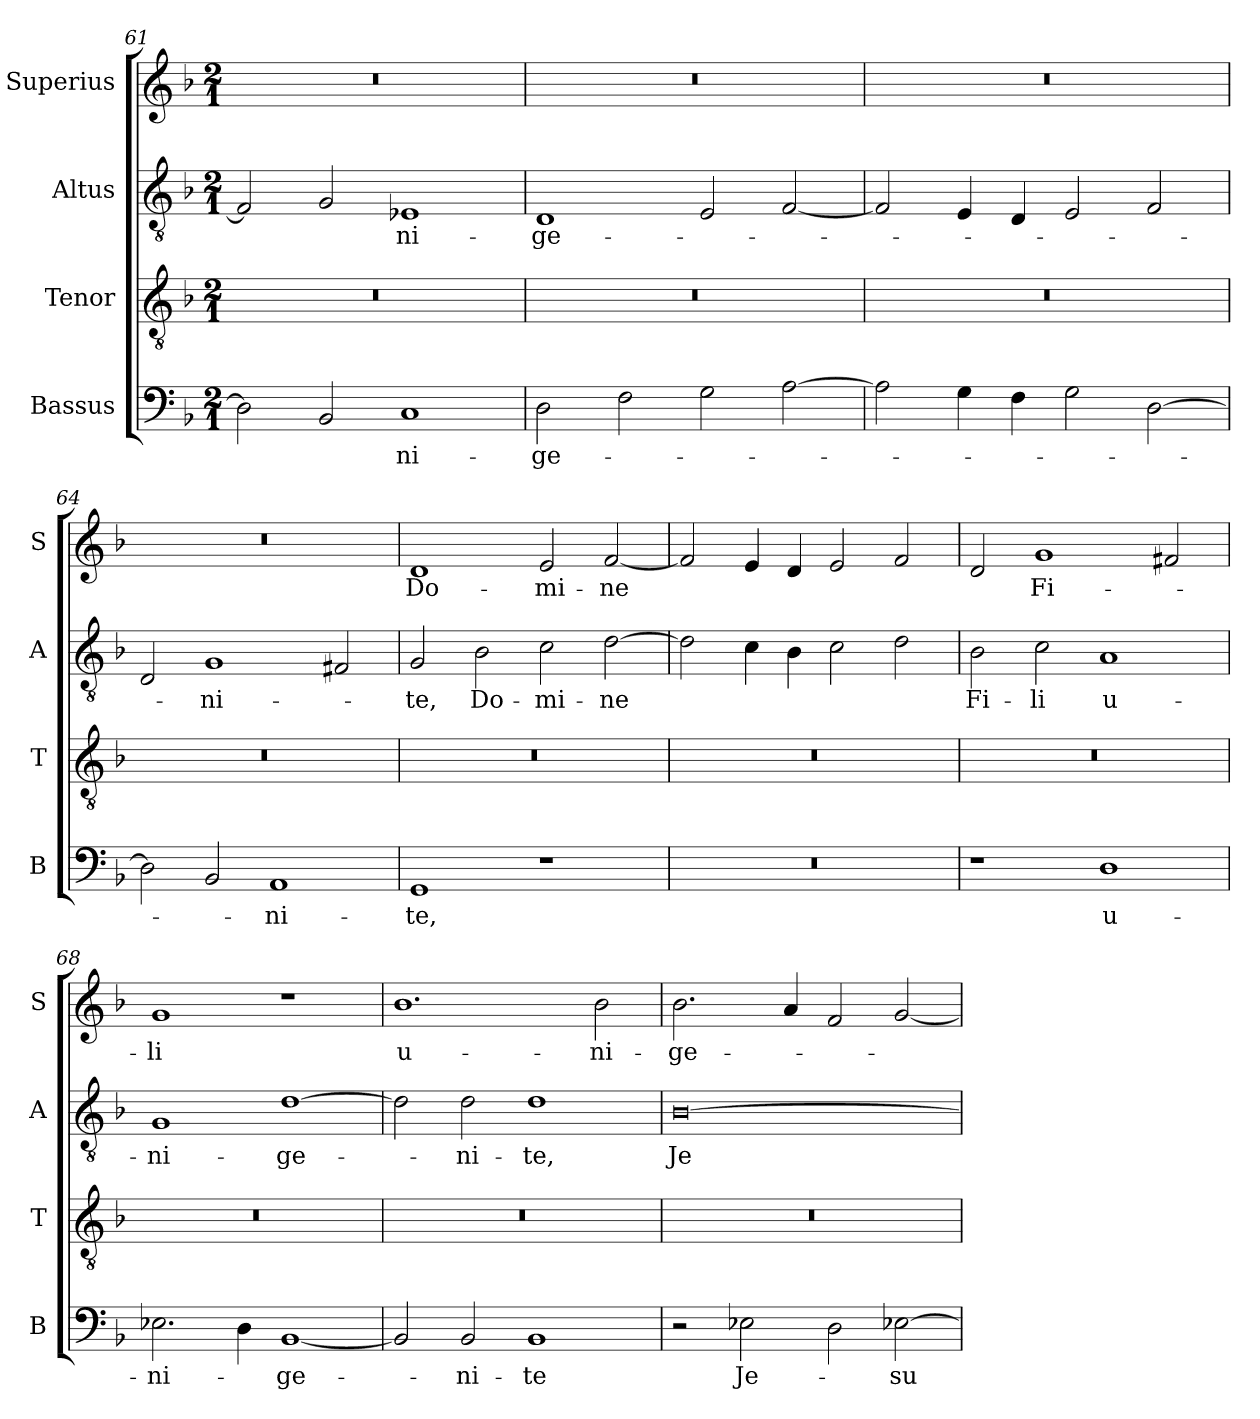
**kern	**text	**kern	**kern	**text	**kern	**text
*part4	*part4	*part3	*part2	*part2	*part1	*part1
*staff4	*staff4	*staff3	*staff2	*staff2	*staff1	*staff1
*I"Bassus	*	*I"Tenor	*I"Altus	*	*I"Superius	*
*I'B	*	*I'T	*I'A	*	*I'S	*
*clefF4	*	*clefGv2	*clefGv2	*	*clefG2	*
*k[b-]	*	*k[b-]	*k[b-]	*	*k[b-]	*
*M2/1	*	*M2/1	*M2/1	*	*M2/1	*
=61	=61	=61	=61	=61	=61	=61
2D]	.	0r	2F]	.	0r	.
2BB-	.	.	2G	.	.	.
!	!	!	!	!LO:LY:i	!	!
1C	-ni-	.	1E-X	-ni-	.	.
=62	=62	=62	=62	=62	=62	=62
!	!	!	!	!LO:LY:i	!	!
2D	-ge-	0r	1D	-ge-	0r	.
2F	.	.	.	.	.	.
2G	.	.	2E	.	.	.
[2A	.	.	[2F	.	.	.
=63	=63	=63	=63	=63	=63	=63
2A]	.	0r	2F]	.	0r	.
4G	.	.	4E	.	.	.
4F	.	.	4D	.	.	.
2G	.	.	2E	.	.	.
[2D	.	.	2F	.	.	.
=64	=64	=64	=64	=64	=64	=64
2D]	.	0r	2D	.	0r	.
!	!	!	!	!LO:LY:i	!	!
2BB-	.	.	1G	-ni-	.	.
1AA	-ni-	.	.	.	.	.
.	.	.	2F#X	.	.	.
=65	=65	=65	=65	=65	=65	=65
!	!	!	!	!LO:LY:i	!	!
1GG	-te,	0r	2G	-te,	1d	-Do-
!	!	!	!	!LO:LY:i	!	!
.	.	.	2B-	Do-	.	.
!	!	!	!	!LO:LY:i	!	!
1r	.	.	2c	-mi-	2e	-mi-
!	!	!	!	!LO:LY:i	!	!
.	.	.	[2d	-ne	[2f	-ne
=66	=66	=66	=66	=66	=66	=66
0r	.	0r	2d]	.	2f]	.
.	.	.	4c	.	4e	.
.	.	.	4B-	.	4d	.
.	.	.	2c	.	2e	.
.	.	.	2d	.	2f	.
=67	=67	=67	=67	=67	=67	=67
!	!	!	!	!LO:LY:i	!	!
1r	.	0r	2B-	Fi-	2d	.
!	!	!	!	!LO:LY:i	!	!
.	.	.	2c	-li	1g	Fi-
!	!LO:LY:i	!	!	!LO:LY:i	!	!
1D	u-	.	1A	u-	.	.
.	.	.	.	.	2f#X	.
=68	=68	=68	=68	=68	=68	=68
!	!LO:LY:i	!	!	!LO:LY:i	!	!
2.E-X	-ni-	0r	1G	-ni-	1g	-li
4D	.	.	.	.	.	.
!	!LO:LY:i	!	!	!LO:LY:i	!	!
[1BB-	-ge-	.	[1d	-ge-	1r	.
=69	=69	=69	=69	=69	=69	=69
2BB-]	.	0r	2d]	.	1.b-	u-
!	!LO:LY:i	!	!	!LO:LY:i	!	!
2BB-	-ni-	.	2d	-ni-	.	.
!	!LO:LY:i	!	!	!LO:LY:i	!	!
1BB-	-te	.	1d	-te,	.	.
.	.	.	.	.	2b-	-ni-
=70	=70	=70	=70	=70	=70	=70
2r	.	0r	[0B-	Je-	2.b-	-ge-
2E-X	Je-	.	.	.	.	.
.	.	.	.	.	4a	.
2D	.	.	.	.	2f	.
[2E-X	-su	.	.	.	[2g	.
=	=	=	=	=	=	=
*-	*-	*-	*-	*-	*-	*-
